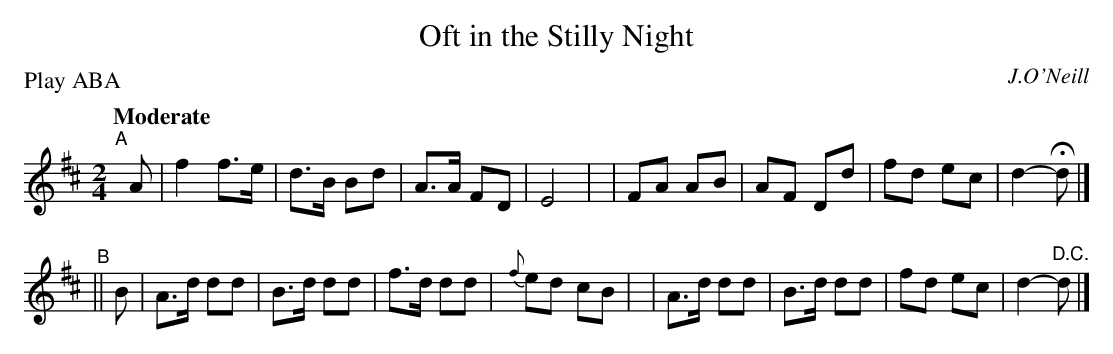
X:1
T: Oft in the Stilly Night
O: J.O'Neill
Q: "Moderate"
P: Play ABA
M: 2/4
L: 1/8
K:D
"^A"[|] A \
| f2 f>e | d>B Bd | A>A FD | E4 |\
| FA AB  | AF  Dd | fd  ec | d2- Hd |]
"^B"|| B \
| A>d dd | B>d dd | f>d dd | {f}ed cB |\
| A>d dd | B>d dd | fd  ec | d2- "D.C."d |]
